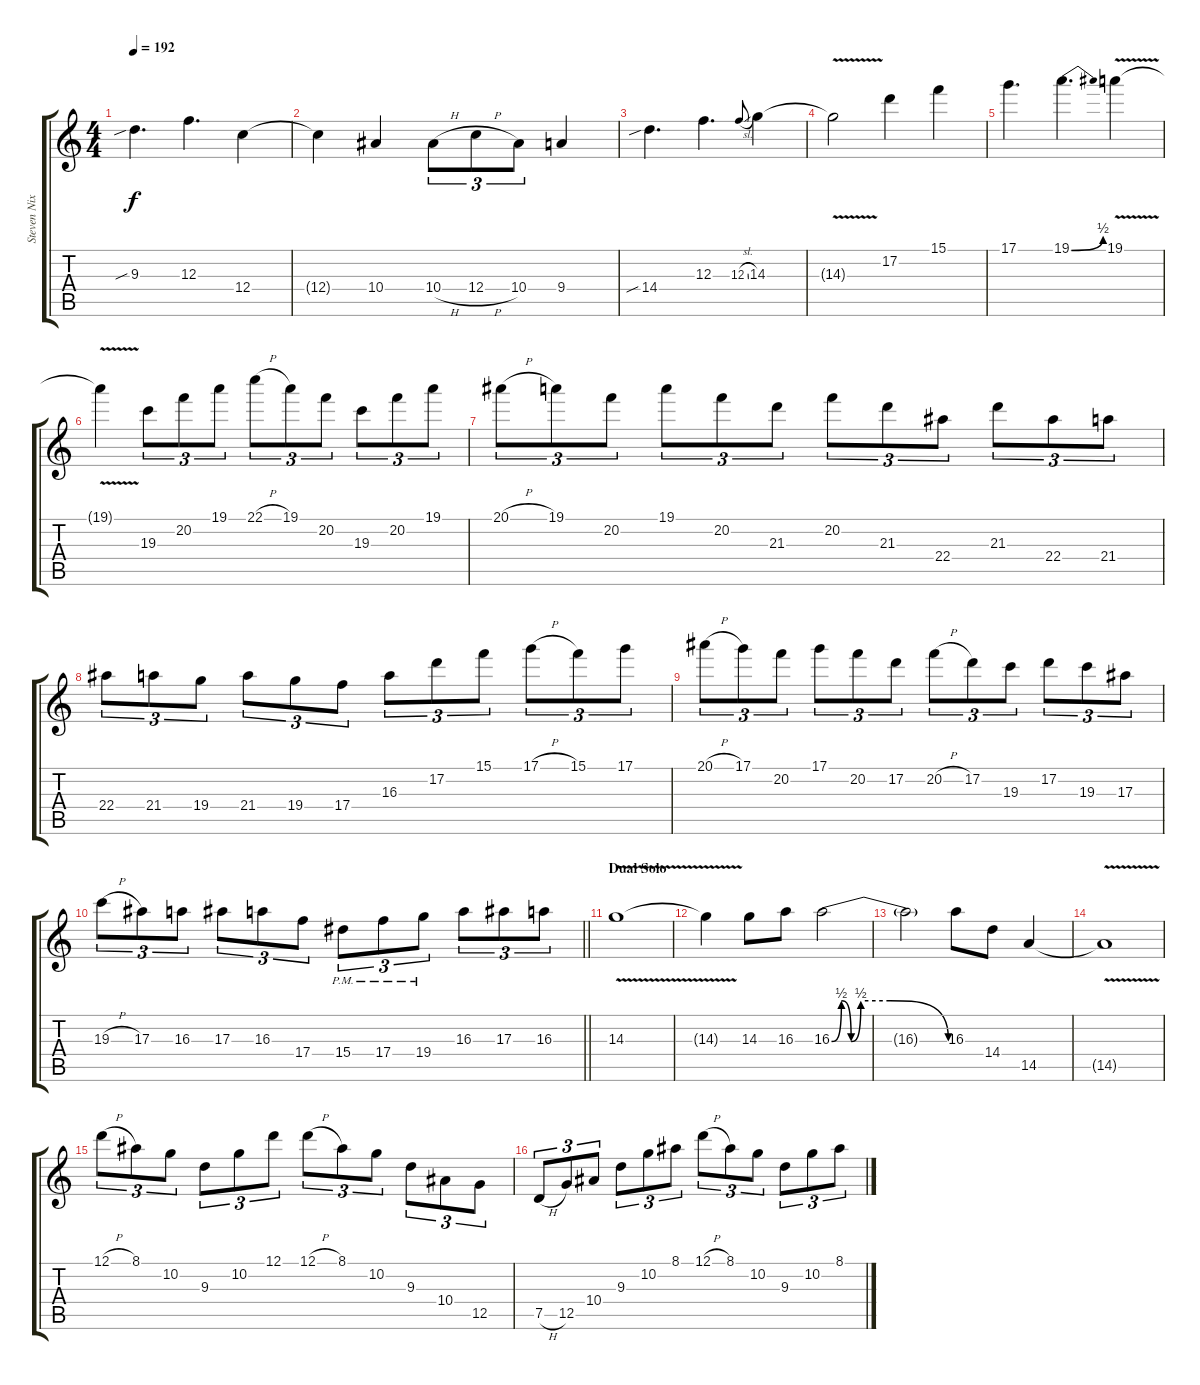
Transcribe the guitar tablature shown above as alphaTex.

\track ("Steven Nixon" "Steven Nix") {instrument distortionguitar}
\staff {score tabs}
\tuning (D4 A3 F3 C3 G2 D2) {hide}
\ts (4 4)
\tempo 192
\clef g2
\ks c
9.3{sib}.4{d dy f} 12.3.4{d} 12.4.4 |
12.4{t}.4 10.4.4 10.4{h}.8{tu (3 2)} 12.4{h}.8{tu (3 2)} 10.4.8{tu (3 2)} 9.4.4 |
14.4{sib}.4{d} 12.3.4{d} 12.3{sl}.8{gr onbeat} 14.3.4 |
14.3{v t}.2 17.2.4 15.1.4 |
17.1.4{d} 19.1{be (bend 0 0 60 2)}.4{d} 19.1{v}.4 |
19.1{t}.4 19.3.8{tu (3 2)} 20.2.8{tu (3 2)} 19.1.8{tu (3 2)} 22.1{h}.8{tu (3 2)} 19.1.8{tu (3 2)} 20.2.8{tu (3 2)} 19.3.8{tu (3 2)} 20.2.8{tu (3 2)} 19.1.8{tu (3 2)} |
20.1{h}.8{tu (3 2)} 19.1.8{tu (3 2)} 20.2.8{tu (3 2)} 19.1.8{tu (3 2)} 20.2.8{tu (3 2)} 21.3.8{tu (3 2)} 20.2.8{tu (3 2)} 21.3.8{tu (3 2)} 22.4.8{tu (3 2)} 21.3.8{tu (3 2)} 22.4.8{tu (3 2)} 21.4.8{tu (3 2)} |
22.4.8{tu (3 2)} 21.4.8{tu (3 2)} 19.4.8{tu (3 2)} 21.4.8{tu (3 2)} 19.4.8{tu (3 2)} 17.4.8{tu (3 2)} 16.3.8{tu (3 2)} 17.2.8{tu (3 2)} 15.1.8{tu (3 2)} 17.1{h}.8{tu (3 2)} 15.1.8{tu (3 2)} 17.1.8{tu (3 2)} |
20.1{h}.8{tu (3 2)} 17.1.8{tu (3 2)} 20.2.8{tu (3 2)} 17.1.8{tu (3 2)} 20.2.8{tu (3 2)} 17.2.8{tu (3 2)} 20.2{h}.8{tu (3 2)} 17.2.8{tu (3 2)} 19.3.8{tu (3 2)} 17.2.8{tu (3 2)} 19.3.8{tu (3 2)} 17.3.8{tu (3 2)} |
\barLineRight lightlight
19.3{h}.8{tu (3 2)} 17.3.8{tu (3 2)} 16.3.8{tu (3 2)} 17.3.8{tu (3 2)} 16.3.8{tu (3 2)} 17.4.8{tu (3 2)} 15.4{pm}.8{tu (3 2)} 17.4{pm}.8{tu (3 2)} 19.4{pm}.8{tu (3 2)} 16.3.8{tu (3 2)} 17.3.8{tu (3 2)} 16.3.8{tu (3 2)} |
\section ("" "Dual Solo")
14.3{v}.1 |
14.3{t}.4 14.3.8 16.3.8 16.3{be (custom 0 0 5 2 10 0 15 2 30 2 60 0)}.2 |
16.3{t}.2 16.3.8 14.4.8 14.5.4 |
14.5{v t}.1 |
12.1{h}.8{tu (3 2)} 8.1.8{tu (3 2)} 10.2.8{tu (3 2)} 9.3.8{tu (3 2)} 10.2.8{tu (3 2)} 12.1.8{tu (3 2)} 12.1{h}.8{tu (3 2)} 8.1.8{tu (3 2)} 10.2.8{tu (3 2)} 9.3.8{tu (3 2)} 10.4.8{tu (3 2)} 12.5.8{tu (3 2)} |
7.5{h}.8{tu (3 2)} 12.5.8{tu (3 2)} 10.4.8{tu (3 2)} 9.3.8{tu (3 2)} 10.2.8{tu (3 2)} 8.1.8{tu (3 2)} 12.1{h}.8{tu (3 2)} 8.1.8{tu (3 2)} 10.2.8{tu (3 2)} 9.3.8{tu (3 2)} 10.2.8{tu (3 2)} 8.1.8{tu (3 2)}
